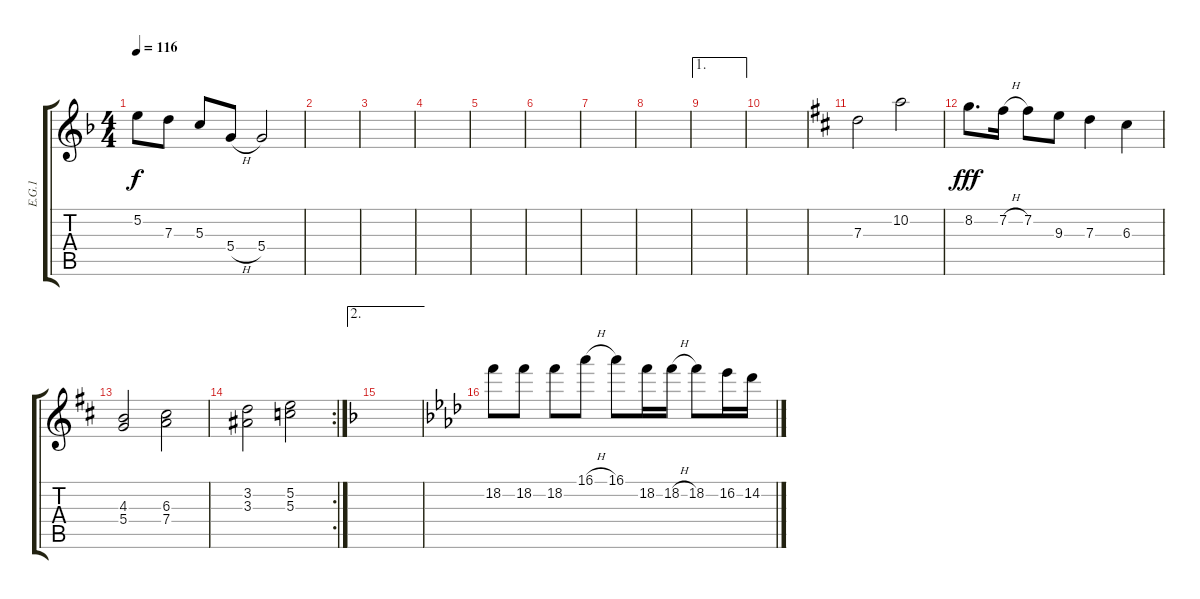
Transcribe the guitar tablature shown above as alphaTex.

\track ("E.G.1" "E.G.1") {instrument overdrivenguitar}
\staff {score tabs}
\tuning (E4 B3 G3 D3 A2 E2) {hide}
\ts (4 4)
\tempo 116
\clef g2
\ks f
5.2.8{dy f} 7.3.8 5.3.8 5.4{h}.8 5.4.2 |
|
|
|
|
|
|
|
\ae 1
|
|
\ks d
7.3.2 10.2.2 |
8.2.8{d dy fff} 7.2{h}.16 7.2.8 9.3.8 7.3.4 6.3.4 |
(4.3 5.4).2 (6.3 7.4).2 |
\rc 2
(3.2 3.3).2 (5.2 5.3).2 |
\ae 2
\ks f
|
\ks ab
18.2.8 18.2.8 18.2.8 16.1{h}.8 16.1.8 18.2.16 18.2{h}.16 18.2.8 16.2.16 14.2.16
